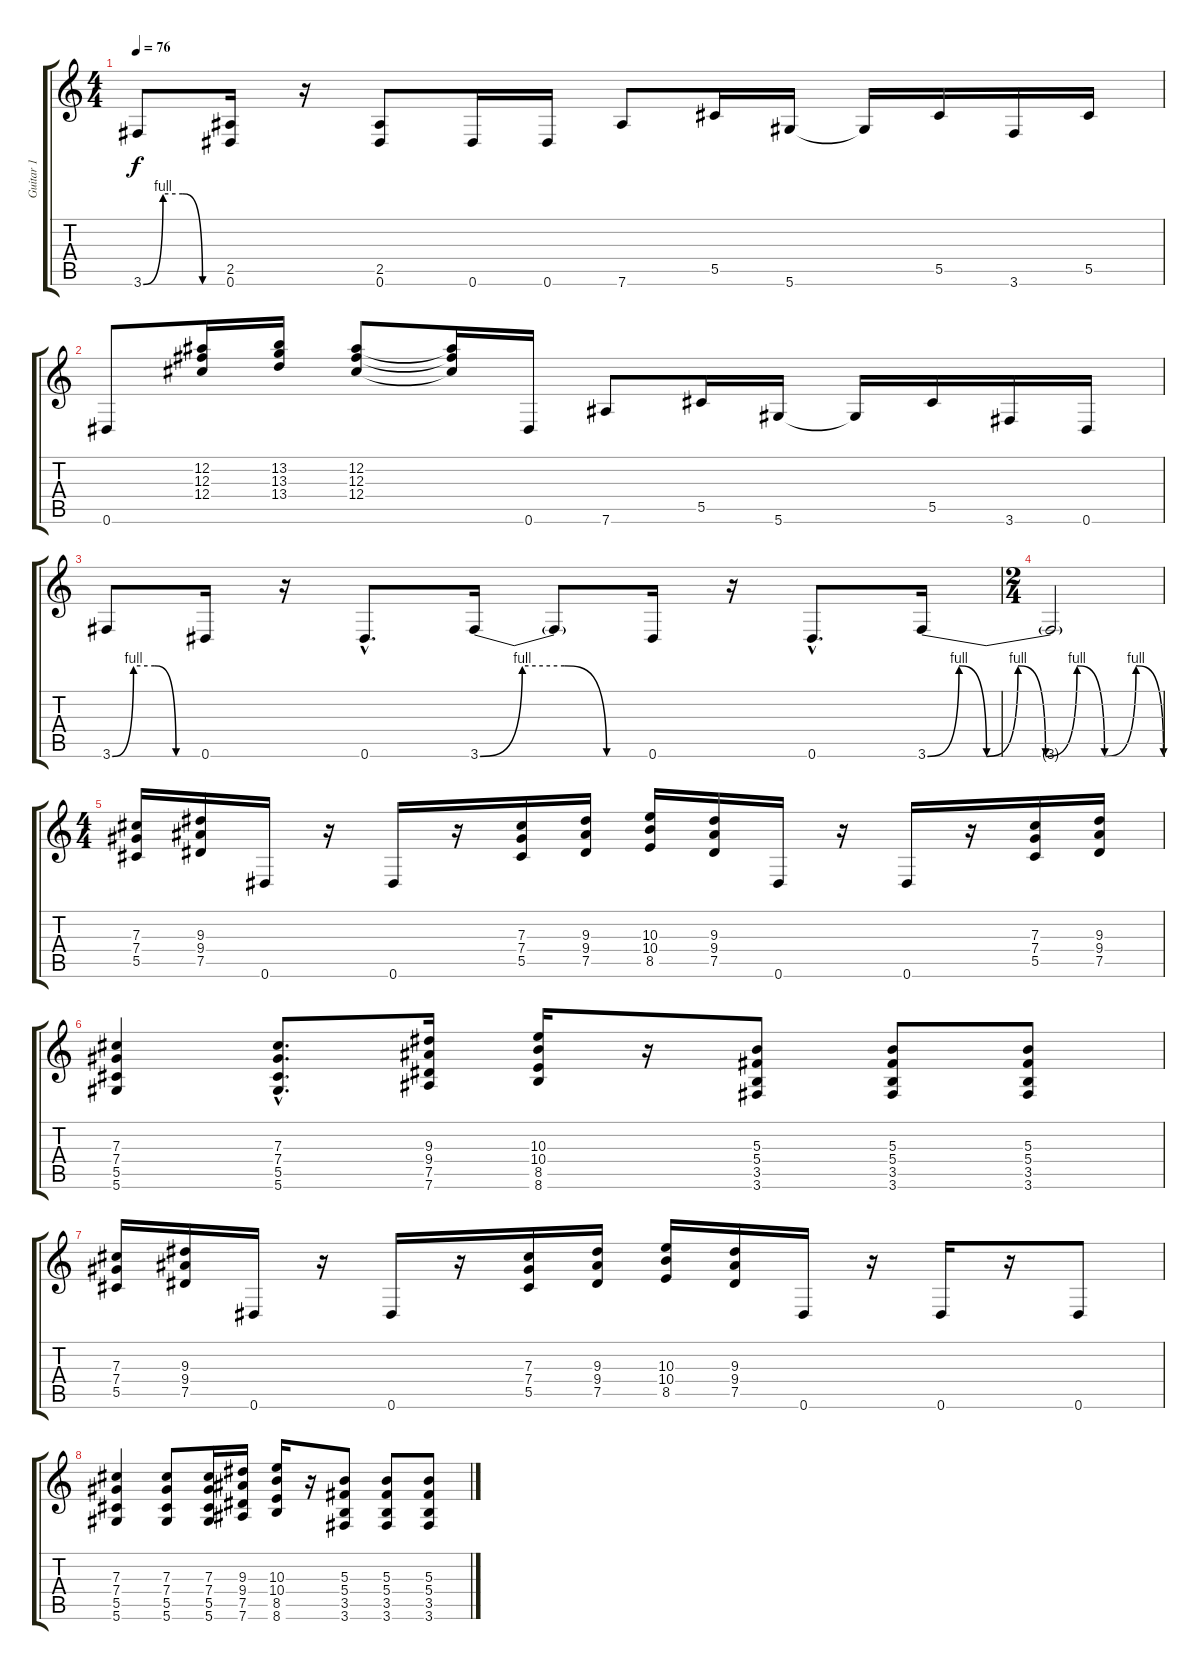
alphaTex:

\track ("Guitar 1" "Guitar 1") {instrument distortionguitar}
\staff {score tabs}
\tuning (Eb4 Bb3 Gb3 Db3 Ab2 Eb2) {hide}
\ts (4 4)
\tempo 76
\clef g2
\ks c
3.6{be (custom 0 0 15 4 30 4 45 0 60 0)}.8{dy f} (2.5 0.6).16 r.16 (2.5 0.6).8 0.6.16 0.6.16 7.6.8 5.5.16 5.6.16 5.6{t}.16 5.5.16 3.6.16 5.5.16 |
0.6.8 (12.2 12.3 12.4).16 (13.2 13.3 13.4).16 (12.2 12.3 12.4).8 (12.2{t} 12.3{t} 12.4{t}).16 0.6.16 7.6.8 5.5.16 5.6.16 5.6{t}.16 5.5.16 3.6.16 0.6.16 |
3.6{be (custom 0 0 15 4 30 4 45 0 60 0)}.8 0.6.16 r.16 0.6{hac}.8{d} 3.6{be (custom 0 0 15 4 30 4 45 0 60 0)}.16 3.6{t}.8 0.6.16 r.16 0.6{hac}.8{d} 3.6{be (custom 0 0 8 4 15 0 23 4 30 0 38 4 45 0 53 4 60 0)}.16 |
\ts (2 4)
3.6{t}.2 |
\ts (4 4)
(7.3 7.4 5.5).16 (9.3 9.4 7.5).16 0.6.16 r.16 0.6.16 r.16 (7.3 7.4 5.5).16 (9.3 9.4 7.5).16 (10.3 10.4 8.5).16 (9.3 9.4 7.5).16 0.6.16 r.16 0.6.16 r.16 (7.3 7.4 5.5).16 (9.3 9.4 7.5).16 |
(7.3 7.4 5.5 5.6).4 (7.3{hac} 7.4{hac} 5.5{hac} 5.6{hac}).8{d} (9.3 9.4 7.5 7.6).16 (10.3 10.4 8.5 8.6).16 r.16 (5.3 5.4 3.5 3.6).8 (5.3 5.4 3.5 3.6).8 (5.3 5.4 3.5 3.6).8 |
(7.3 7.4 5.5).16 (9.3 9.4 7.5).16 0.6.16 r.16 0.6.16 r.16 (7.3 7.4 5.5).16 (9.3 9.4 7.5).16 (10.3 10.4 8.5).16 (9.3 9.4 7.5).16 0.6.16 r.16 0.6.16 r.16 0.6.8 |
(7.3 7.4 5.5 5.6).4 (7.3 7.4 5.5 5.6).8 (7.3 7.4 5.5 5.6).16 (9.3 9.4 7.5 7.6).16 (10.3 10.4 8.5 8.6).16 r.16 (5.3 5.4 3.5 3.6).8 (5.3 5.4 3.5 3.6).8 (5.3 5.4 3.5 3.6).8
